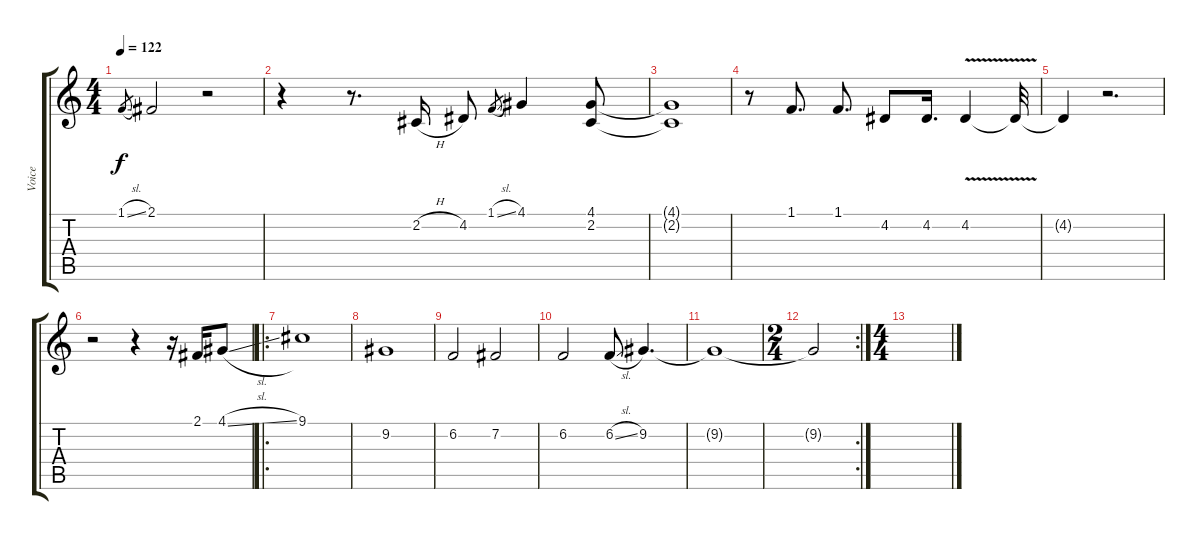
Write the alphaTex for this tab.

\track ("Voice" "Voice") {instrument clarinet}
\staff {score tabs}
\tuning (E4 B3 G3 D3 A2 E2) {hide}
\ts (4 4)
\tempo 122
\clef g2
\ks c
1.1{sl}.8{gr dy f} 2.1.2 r.2 |
r.4 r.8{d} 2.2{h}.16 4.2.8 1.1{sl}.8{gr} 4.1.4 (4.1 2.2).8 |
(4.1{t} 2.2{t}).1 |
r.8 1.1.8{d} 1.1.8{d} 4.2.8 4.2.16{d} 4.2{v}.4 4.2{t}.32 |
4.2{t}.4 r.2{d} |
r.2 r.4 r.16 2.1.16 4.1{sl}.8 |
\ro
9.1.1 |
9.2.1 |
6.2.2 7.2.2 |
6.2.2 6.2{sl}.8 9.2.4{d} |
9.2{t}.1 |
\rc 2
\ts (2 4)
9.2{t}.2 |
\ts (4 4)
